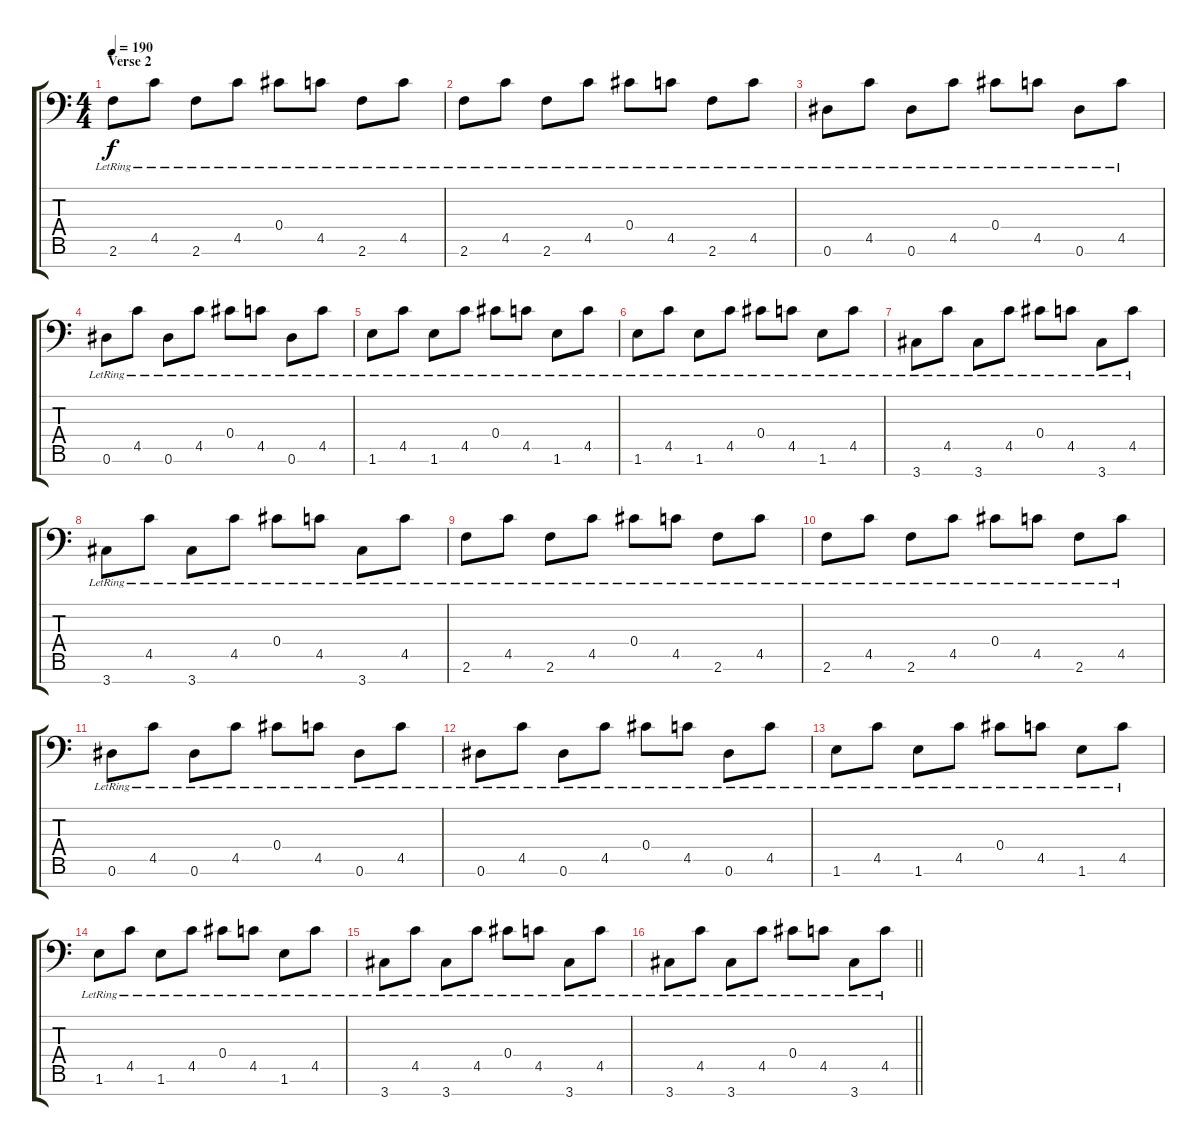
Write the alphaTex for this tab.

\track "" {instrument distortionguitar}
\staff {score tabs}
\tuning (Eb4 Bb3 Gb3 Db3 Ab2 Eb2 Bb1) {hide}
\ts (4 4)
\section ("" "Verse 2")
\tempo 190
\clef f4
\ks c
2.6{lr}.8{dy f instrument electricguitarjazz} 4.5{lr}.8 2.6{lr}.8 4.5{lr}.8 0.4{lr}.8 4.5{lr}.8 2.6{lr}.8 4.5{lr}.8 |
2.6{lr}.8 4.5{lr}.8 2.6{lr}.8 4.5{lr}.8 0.4{lr}.8 4.5{lr}.8 2.6{lr}.8 4.5{lr}.8 |
0.6{lr}.8 4.5{lr}.8 0.6{lr}.8 4.5{lr}.8 0.4{lr}.8 4.5{lr}.8 0.6{lr}.8 4.5{lr}.8 |
0.6{lr}.8 4.5{lr}.8 0.6{lr}.8 4.5{lr}.8 0.4{lr}.8 4.5{lr}.8 0.6{lr}.8 4.5{lr}.8 |
1.6{lr}.8 4.5{lr}.8 1.6{lr}.8 4.5{lr}.8 0.4{lr}.8 4.5{lr}.8 1.6{lr}.8 4.5{lr}.8 |
1.6{lr}.8 4.5{lr}.8 1.6{lr}.8 4.5{lr}.8 0.4{lr}.8 4.5{lr}.8 1.6{lr}.8 4.5{lr}.8 |
3.7{lr}.8 4.5{lr}.8 3.7{lr}.8 4.5{lr}.8 0.4{lr}.8 4.5{lr}.8 3.7{lr}.8 4.5{lr}.8 |
3.7{lr}.8 4.5{lr}.8 3.7{lr}.8 4.5{lr}.8 0.4{lr}.8 4.5{lr}.8 3.7{lr}.8 4.5{lr}.8 |
2.6{lr}.8 4.5{lr}.8 2.6{lr}.8 4.5{lr}.8 0.4{lr}.8 4.5{lr}.8 2.6{lr}.8 4.5{lr}.8 |
2.6{lr}.8 4.5{lr}.8 2.6{lr}.8 4.5{lr}.8 0.4{lr}.8 4.5{lr}.8 2.6{lr}.8 4.5{lr}.8 |
0.6{lr}.8 4.5{lr}.8 0.6{lr}.8 4.5{lr}.8 0.4{lr}.8 4.5{lr}.8 0.6{lr}.8 4.5{lr}.8 |
0.6{lr}.8 4.5{lr}.8 0.6{lr}.8 4.5{lr}.8 0.4{lr}.8 4.5{lr}.8 0.6{lr}.8 4.5{lr}.8 |
1.6{lr}.8 4.5{lr}.8 1.6{lr}.8 4.5{lr}.8 0.4{lr}.8 4.5{lr}.8 1.6{lr}.8 4.5{lr}.8 |
1.6{lr}.8 4.5{lr}.8 1.6{lr}.8 4.5{lr}.8 0.4{lr}.8 4.5{lr}.8 1.6{lr}.8 4.5{lr}.8 |
3.7{lr}.8 4.5{lr}.8 3.7{lr}.8 4.5{lr}.8 0.4{lr}.8 4.5{lr}.8 3.7{lr}.8 4.5{lr}.8 |
\barLineRight lightlight
3.7{lr}.8 4.5{lr}.8 3.7{lr}.8 4.5{lr}.8 0.4{lr}.8 4.5{lr}.8 3.7{lr}.8 4.5{lr}.8
